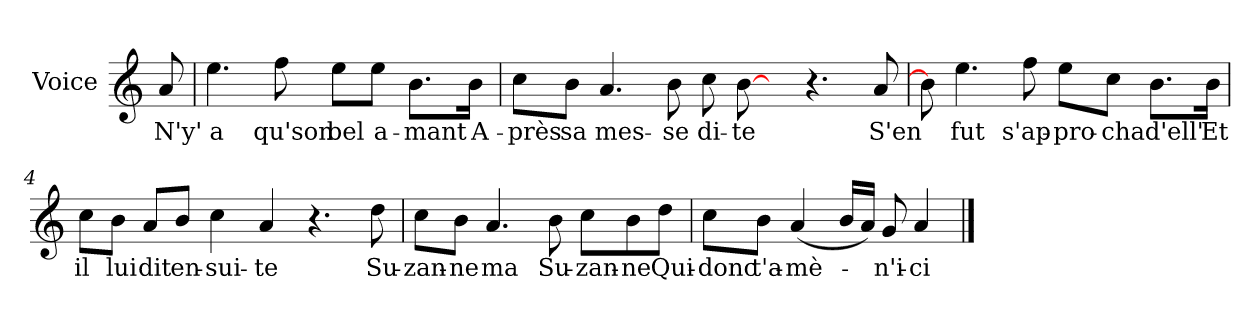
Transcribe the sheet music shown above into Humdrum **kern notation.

**kern	**text
*part1	*part1
*staff1	*staff1
*I"Voice	*
*I'V	*
*clefG2	*
*k[]	*
*C:	*
=	=
8a/	N'y'
=1	=1
4.ee\	a
8ff\	qu'son
8ee\L	bel
8ee\J	a-
8.b\L	-mant
16b\Jk	A-
=2	=2
8cc\L	-près
8b\J	sa
4.a/	mes-
8b\	-se
8cc\	di-
[8b\	-te
8ryy	.
4.r	.
8a/	S'en
=3	=3
8b\]	.
4.ee\	fut
8ff\	s'ap-
8ee\L	-pro-
8cc\J	-cha
8.b\L	d'ell'
16b\Jk	Et
!!LO:LB:g=z
=4	=4
*MM83	*
8cc\L	il
8b\J	lui
8a/L	dit
8b/J	en-
4cc\	-sui-
4a/	-te
4.r	.
8dd\	Su-
=5	=5
8cc\L	-zan-
8b\J	-ne
4.a/	ma
8b\	Su-
8cc\L	-zan-
8b\	-ne
8dd\J	Qui-
=6	=6
8cc\L	-donc
8b\J	t'a-
(<4a/	-mè-
16b/LL	.
16a/JJ)	.
8g/	-n'i-
4a/	-ci
==	==
*-	*-
